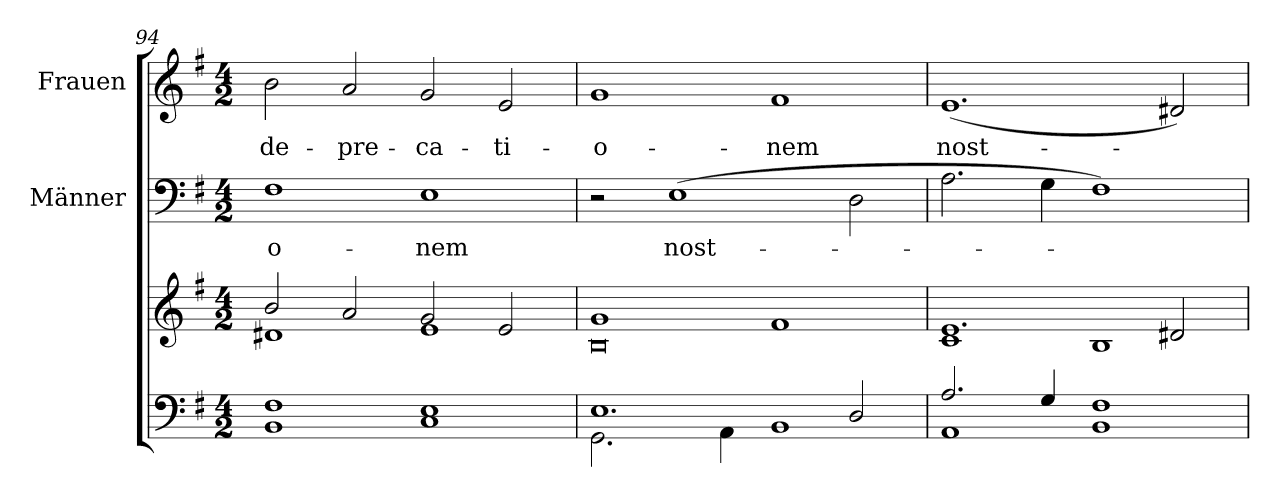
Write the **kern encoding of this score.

**kern	**kern	**kern	**text	**kern	**text
*part3	*part3	*part2	*part2	*part1	*part1
*staff4	*staff3	*staff2	*staff2	*staff1	*staff1
*	*	*I"Männer	*	*I"Frauen	*
*clefF4	*clefG2	*clefF4	*	*clefG2	*
*k[f#]	*k[f#]	*k[f#]	*	*k[f#]	*
*G:	*G:	*G:	*	*G:	*
*M4/2	*M4/2	*M4/2	*	*M4/2	*
=94	=94	=94	=94	=94	=94
*^	*^	*	*	*	*
!	!	!	!	!	!LO:LY:b	!	!LO:LY:b
1F#	1BB	2b/	1d#X	1F#	-o-	2b\	de-
!	!	!	!	!	!	!	!LO:LY:b
.	.	2a/	.	.	.	2a/	-pre-
!	!	!	!	!	!LO:LY:b	!	!LO:LY:b
1E	1C	2g/	1e	1E	-nem	2g/	-ca-
!	!	!	!	!	!	!	!LO:LY:b
.	.	2e/	.	.	.	2e/	-ti-
!!LO:LB:g=z
=95	=95	=95	=95	=95	=95	=95	=95
!	!	!	!	!	!	!	!LO:LY:b
1.E	2.GG\	1g	0B	2r	.	1g	-o-
!	!	!	!	!	!LO:LY:b	!	!
.	.	.	.	(>1E	nost-	.	.
.	4AA\	.	.	.	.	.	.
!	!	!	!	!	!	!	!LO:LY:b
.	1BB	1f#	.	.	.	1f#	-nem
2D/	.	.	.	2D\	.	.	.
=96	=96	=96	=96	=96	=96	=96	=96
!	!	!	!	!	!	!	!LO:LY:b
2.A/	1AA	1.e	1c	2.A\	.	(<1.e	nost-
4G/	.	.	.	4G\	.	.	.
1F#	1BB	.	1B	1F#)	.	.	.
.	.	2d#X/	.	.	.	2d#X/)	.
*v	*v	*	*	*	*	*	*
*	*v	*v	*	*	*	*
=	=	=	=	=	=
*-	*-	*-	*-	*-	*-
